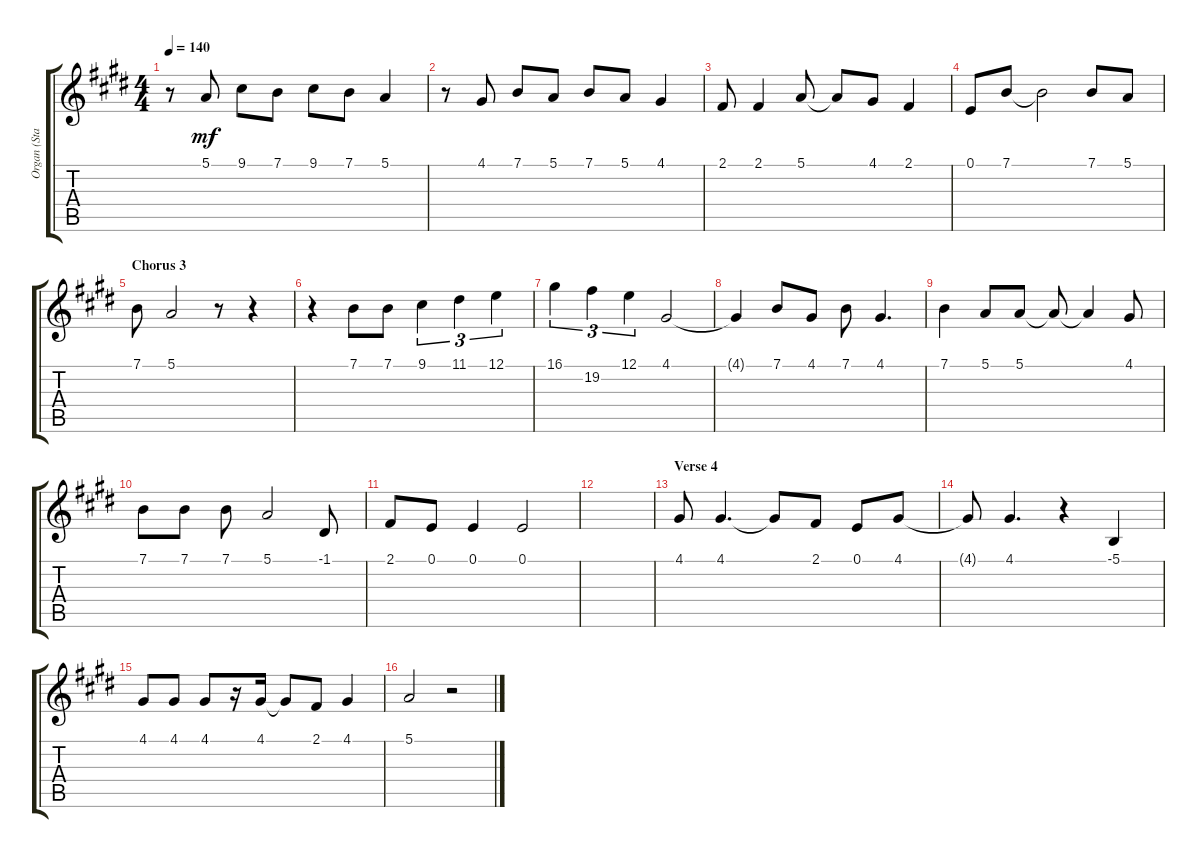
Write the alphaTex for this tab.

\track ("Organ (Staff 1)" "Organ (Sta") {instrument drawbarorgan}
\staff {score tabs}
\tuning (E4 B3 G3 D3 A2 E2) {hide}
\ts (4 4)
\tempo 140
\clef g2
\ks e
r.8{dy mf} 5.1.8 9.1.8 7.1.8 9.1.8 7.1.8 5.1.4 |
r.8 4.1.8 7.1.8 5.1.8 7.1.8 5.1.8 4.1.4 |
2.1.8 2.1.4 5.1.8 5.1{t}.8 4.1.8 2.1.4 |
0.1.8 7.1.8 7.1{t}.2 7.1.8 5.1.8 |
\section ("" "Chorus 3")
7.1.8 5.1.2 r.8 r.4 |
r.4 7.1.8 7.1.8 9.1.4{tu (3 2)} 11.1.4{tu (3 2)} 12.1.4{tu (3 2)} |
16.1.4{tu (3 2)} 19.2.4{tu (3 2)} 12.1.4{tu (3 2)} 4.1.2 |
4.1{t}.4 7.1.8 4.1.8 7.1.8 4.1.4{d} |
7.1.4 5.1.8 5.1.8 5.1{t}.8 5.1{t}.4 4.1.8 |
7.1.8 7.1.8 7.1.8 5.1.2 -1.1.8 |
2.1.8 0.1.8 0.1.4 0.1.2 |
|
\section ("" "Verse 4")
4.1.8 4.1.4{d} 4.1{t}.8 2.1.8 0.1.8 4.1.8 |
4.1{t}.8 4.1.4{d} r.4 -5.1.4 |
4.1.8 4.1.8 4.1.8 r.16 4.1.16 4.1{t}.8 2.1.8 4.1.4 |
5.1.2 r.2
